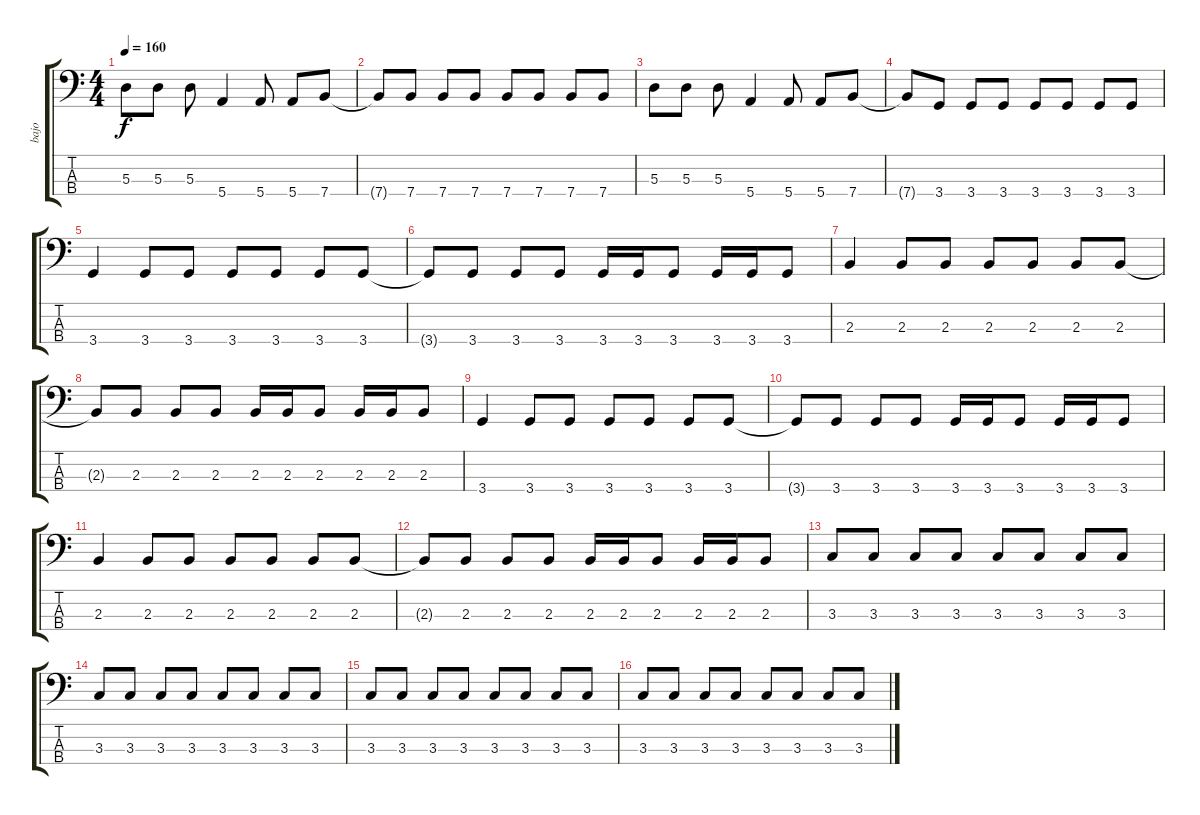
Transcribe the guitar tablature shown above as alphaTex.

\track ("bajo" "bajo") {instrument electricbasspick}
\staff {score tabs}
\tuning (G2 D2 A1 E1) {hide}
\ts (4 4)
\tempo 160
\clef f4
\ks c
5.3.8{dy f} 5.3.8 5.3.8 5.4.4 5.4.8 5.4.8 7.4.8 |
7.4{t}.8 7.4.8 7.4.8 7.4.8 7.4.8 7.4.8 7.4.8 7.4.8 |
5.3.8 5.3.8 5.3.8 5.4.4 5.4.8 5.4.8 7.4.8 |
7.4{t}.8 3.4.8 3.4.8 3.4.8 3.4.8 3.4.8 3.4.8 3.4.8 |
3.4.4 3.4.8 3.4.8 3.4.8 3.4.8 3.4.8 3.4.8 |
3.4{t}.8 3.4.8 3.4.8 3.4.8 3.4.16 3.4.16 3.4.8 3.4.16 3.4.16 3.4.8 |
2.3.4 2.3.8 2.3.8 2.3.8 2.3.8 2.3.8 2.3.8 |
2.3{t}.8 2.3.8 2.3.8 2.3.8 2.3.16 2.3.16 2.3.8 2.3.16 2.3.16 2.3.8 |
3.4.4 3.4.8 3.4.8 3.4.8 3.4.8 3.4.8 3.4.8 |
3.4{t}.8 3.4.8 3.4.8 3.4.8 3.4.16 3.4.16 3.4.8 3.4.16 3.4.16 3.4.8 |
2.3.4 2.3.8 2.3.8 2.3.8 2.3.8 2.3.8 2.3.8 |
2.3{t}.8 2.3.8 2.3.8 2.3.8 2.3.16 2.3.16 2.3.8 2.3.16 2.3.16 2.3.8 |
3.3.8 3.3.8 3.3.8 3.3.8 3.3.8 3.3.8 3.3.8 3.3.8 |
3.3.8 3.3.8 3.3.8 3.3.8 3.3.8 3.3.8 3.3.8 3.3.8 |
3.3.8 3.3.8 3.3.8 3.3.8 3.3.8 3.3.8 3.3.8 3.3.8 |
3.3.8 3.3.8 3.3.8 3.3.8 3.3.8 3.3.8 3.3.8 3.3.8
